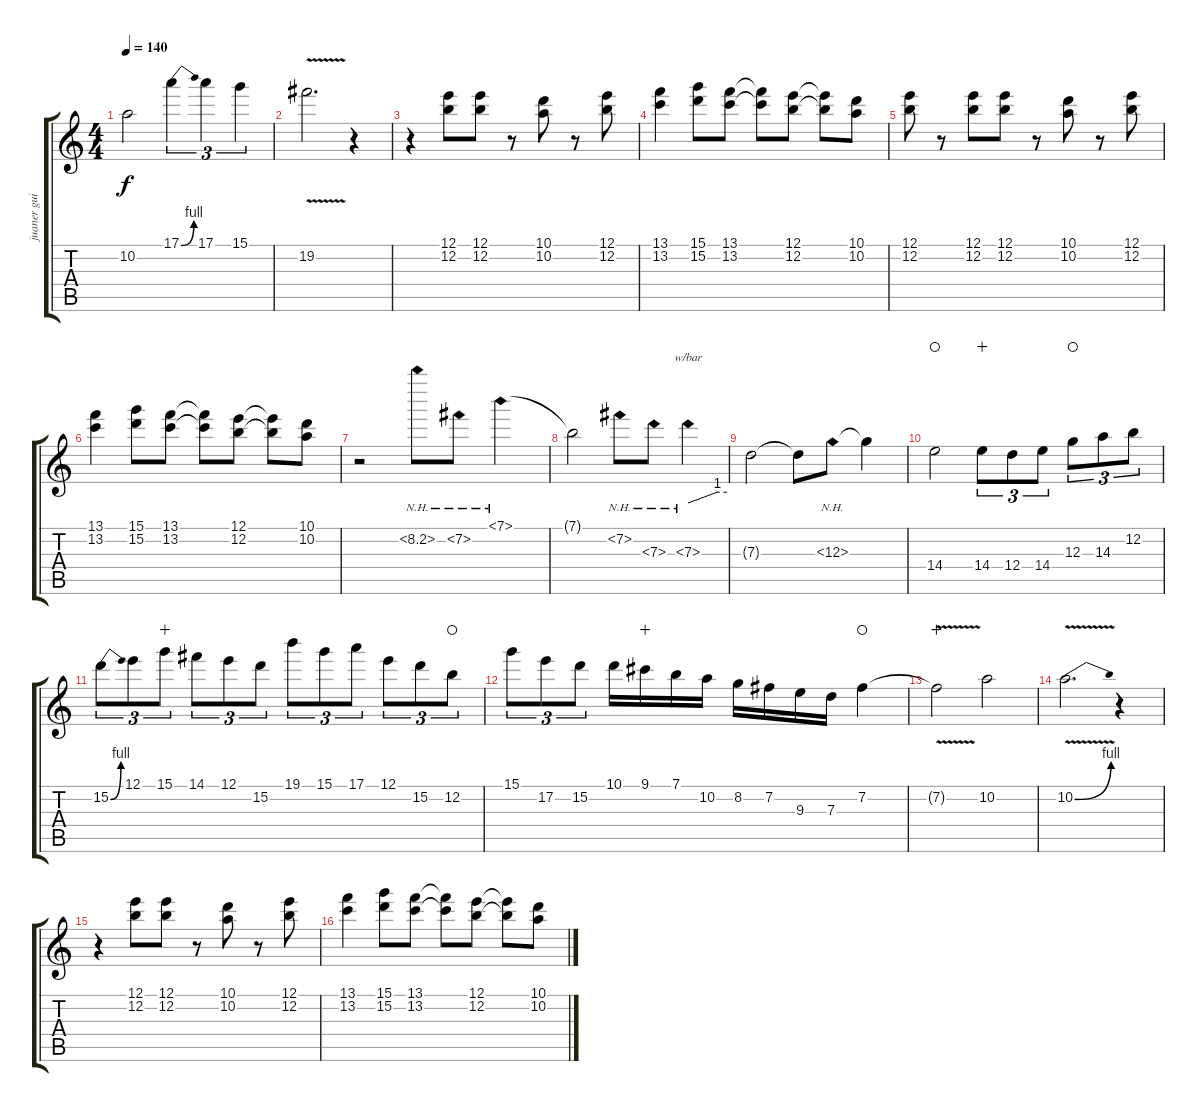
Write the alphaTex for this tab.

\track ("juaner guitar" "juaner gui") {instrument distortionguitar}
\staff {score tabs}
\tuning (E4 B3 G3 D3 A2 E2) {hide}
\ts (4 4)
\tempo 140
\clef g2
\ks c
10.2{t}.2{dy f} 17.1{be (bend 0 0 60 4)}.4{tu (3 2)} 17.1.4{tu (3 2)} 15.1.4{tu (3 2)} |
19.2{v}.2{d} r.4 |
r.4{instrument electricguitarclean} (12.1 12.2).8 (12.1 12.2).8 r.8 (10.1 10.2).8 r.8 (12.1 12.2).8 |
(13.1 13.2).4 (15.1 15.2).8 (13.1 13.2).8 (13.1{t} 13.2{t}).8 (12.1 12.2).8 (12.1{t} 12.2{t}).8 (10.1 10.2).8 |
(12.1 12.2).8 r.8 (12.1 12.2).8 (12.1 12.2).8 r.8 (10.1 10.2).8 r.8 (12.1 12.2).8 |
(13.1 13.2).4 (15.1 15.2).8 (13.1 13.2).8 (13.1{t} 13.2{t}).8 (12.1 12.2).8 (12.1{t} 12.2{t}).8 (10.1 10.2).8 |
r.2{instrument distortionguitar} 8.2{nh}.8 7.2{nh}.8 7.1{nh}.4 |
7.1{t}.2 7.2{nh}.8 7.3{nh}.8 7.3{nh}.4{tbe (custom default 0 0 45 4 60 4)} |
7.3{t}.2 7.3{t}.8 12.3{nh}.8 12.3{t}.4 |
14.4.2{waho} 14.4.8{tu (3 2) wahc} 12.4.8{tu (3 2)} 14.4.8{tu (3 2)} 12.3.8{tu (3 2) waho} 14.3.8{tu (3 2)} 12.2.8{tu (3 2)} |
15.2{be (bend 0 0 60 4)}.8{tu (3 2)} 12.1.8{tu (3 2)} 15.1.8{tu (3 2) wahc} 14.1.8{tu (3 2)} 12.1.8{tu (3 2)} 15.2.8{tu (3 2)} 19.1.8{tu (3 2)} 15.1.8{tu (3 2)} 17.1.8{tu (3 2)} 12.1.8{tu (3 2)} 15.2.8{tu (3 2)} 12.2.8{tu (3 2) waho} |
15.1.8{tu (3 2)} 17.2.8{tu (3 2)} 15.2.8{tu (3 2)} 10.1.16 9.1.16{wahc} 7.1.16 10.2.16 8.2.16 7.2.16 9.3.16 7.3.16 7.2.4{waho} |
7.2{v t}.2{wahc} 10.2.2 |
10.2{be (bend 0 0 60 4) v}.2{d} r.4 |
r.4{instrument electricguitarclean} (12.1 12.2).8 (12.1 12.2).8 r.8 (10.1 10.2).8 r.8 (12.1 12.2).8 |
(13.1 13.2).4 (15.1 15.2).8 (13.1 13.2).8 (13.1{t} 13.2{t}).8 (12.1 12.2).8 (12.1{t} 12.2{t}).8 (10.1 10.2).8
